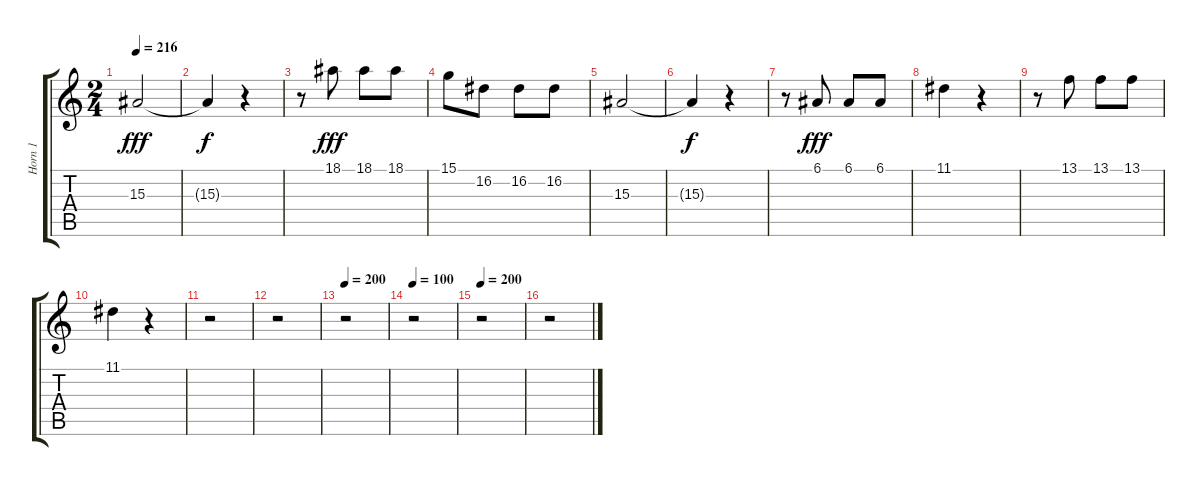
\track ("Horn 1" "Horn 1") {instrument frenchhorn}
\staff {score tabs}
\tuning (E4 B3 G3 D3 A2 E2) {hide}
\ts (2 4)
\tempo 216
\clef g2
\ks c
15.3.2{dy fff} |
15.3{t}.4{dy f} r.4 |
r.8 18.1.8{dy fff} 18.1.8 18.1.8 |
15.1.8 16.2.8 16.2.8 16.2.8 |
15.3.2 |
15.3{t}.4{dy f} r.4 |
r.8 6.1.8{dy fff} 6.1.8 6.1.8 |
11.1.4 r.4 |
r.8 13.1.8 13.1.8 13.1.8 |
11.1.4 r.4 |
r.2 |
r.2 |
\tempo 200
r.2 |
\tempo 100
r.2 |
\tempo 200
r.2 |
r.2
